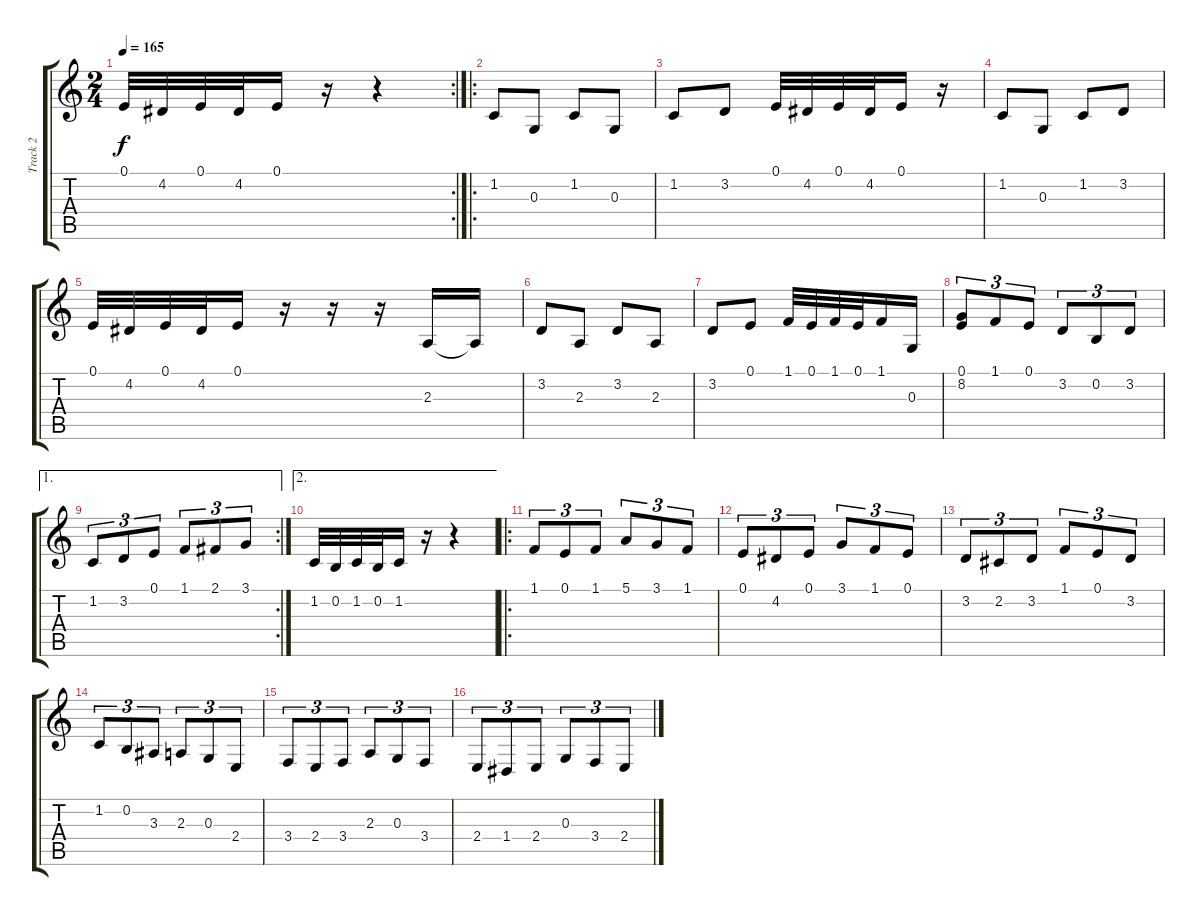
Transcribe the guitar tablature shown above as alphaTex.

\track ("Track 2" "Track 2") {instrument tangoaccordion}
\staff {score tabs}
\tuning (E4 B3 G3 D3 A2 E2) {hide}
\rc 2
\ts (2 4)
\tempo 165
\clef g2
\ks c
0.1.32{dy f} 4.2.32 0.1.32 4.2.32 0.1.16 r.16 r.4 |
\ro
1.2.8 0.3.8 1.2.8 0.3.8 |
1.2.8 3.2.8 0.1.32 4.2.32 0.1.32 4.2.32 0.1.16 r.16 |
1.2.8 0.3.8 1.2.8 3.2.8 |
0.1.32 4.2.32 0.1.32 4.2.32 0.1.16 r.16 r.16 r.16 2.3.16 2.3{t}.16 |
3.2.8 2.3.8 3.2.8 2.3.8 |
3.2.8 0.1.8 1.1.32 0.1.32 1.1.32 0.1.32 1.1.16 0.3.16 |
(0.1 8.2).8{tu (3 2)} 1.1.8{tu (3 2)} 0.1.8{tu (3 2)} 3.2.8{tu (3 2)} 0.2.8{tu (3 2)} 3.2.8{tu (3 2)} |
\ae 1
\rc 2
1.2.8{tu (3 2)} 3.2.8{tu (3 2)} 0.1.8{tu (3 2)} 1.1.8{tu (3 2)} 2.1.8{tu (3 2)} 3.1.8{tu (3 2)} |
\ae 2
1.2.32 0.2.32 1.2.32 0.2.32 1.2.16 r.16 r.4 |
\ro
1.1.8{tu (3 2)} 0.1.8{tu (3 2)} 1.1.8{tu (3 2)} 5.1.8{tu (3 2)} 3.1.8{tu (3 2)} 1.1.8{tu (3 2)} |
0.1.8{tu (3 2)} 4.2.8{tu (3 2)} 0.1.8{tu (3 2)} 3.1.8{tu (3 2)} 1.1.8{tu (3 2)} 0.1.8{tu (3 2)} |
3.2.8{tu (3 2)} 2.2.8{tu (3 2)} 3.2.8{tu (3 2)} 1.1.8{tu (3 2)} 0.1.8{tu (3 2)} 3.2.8{tu (3 2)} |
1.2.8{tu (3 2)} 0.2.8{tu (3 2)} 3.3.8{tu (3 2)} 2.3.8{tu (3 2)} 0.3.8{tu (3 2)} 2.4.8{tu (3 2)} |
3.4.8{tu (3 2)} 2.4.8{tu (3 2)} 3.4.8{tu (3 2)} 2.3.8{tu (3 2)} 0.3.8{tu (3 2)} 3.4.8{tu (3 2)} |
2.4.8{tu (3 2)} 1.4.8{tu (3 2)} 2.4.8{tu (3 2)} 0.3.8{tu (3 2)} 3.4.8{tu (3 2)} 2.4.8{tu (3 2)}
